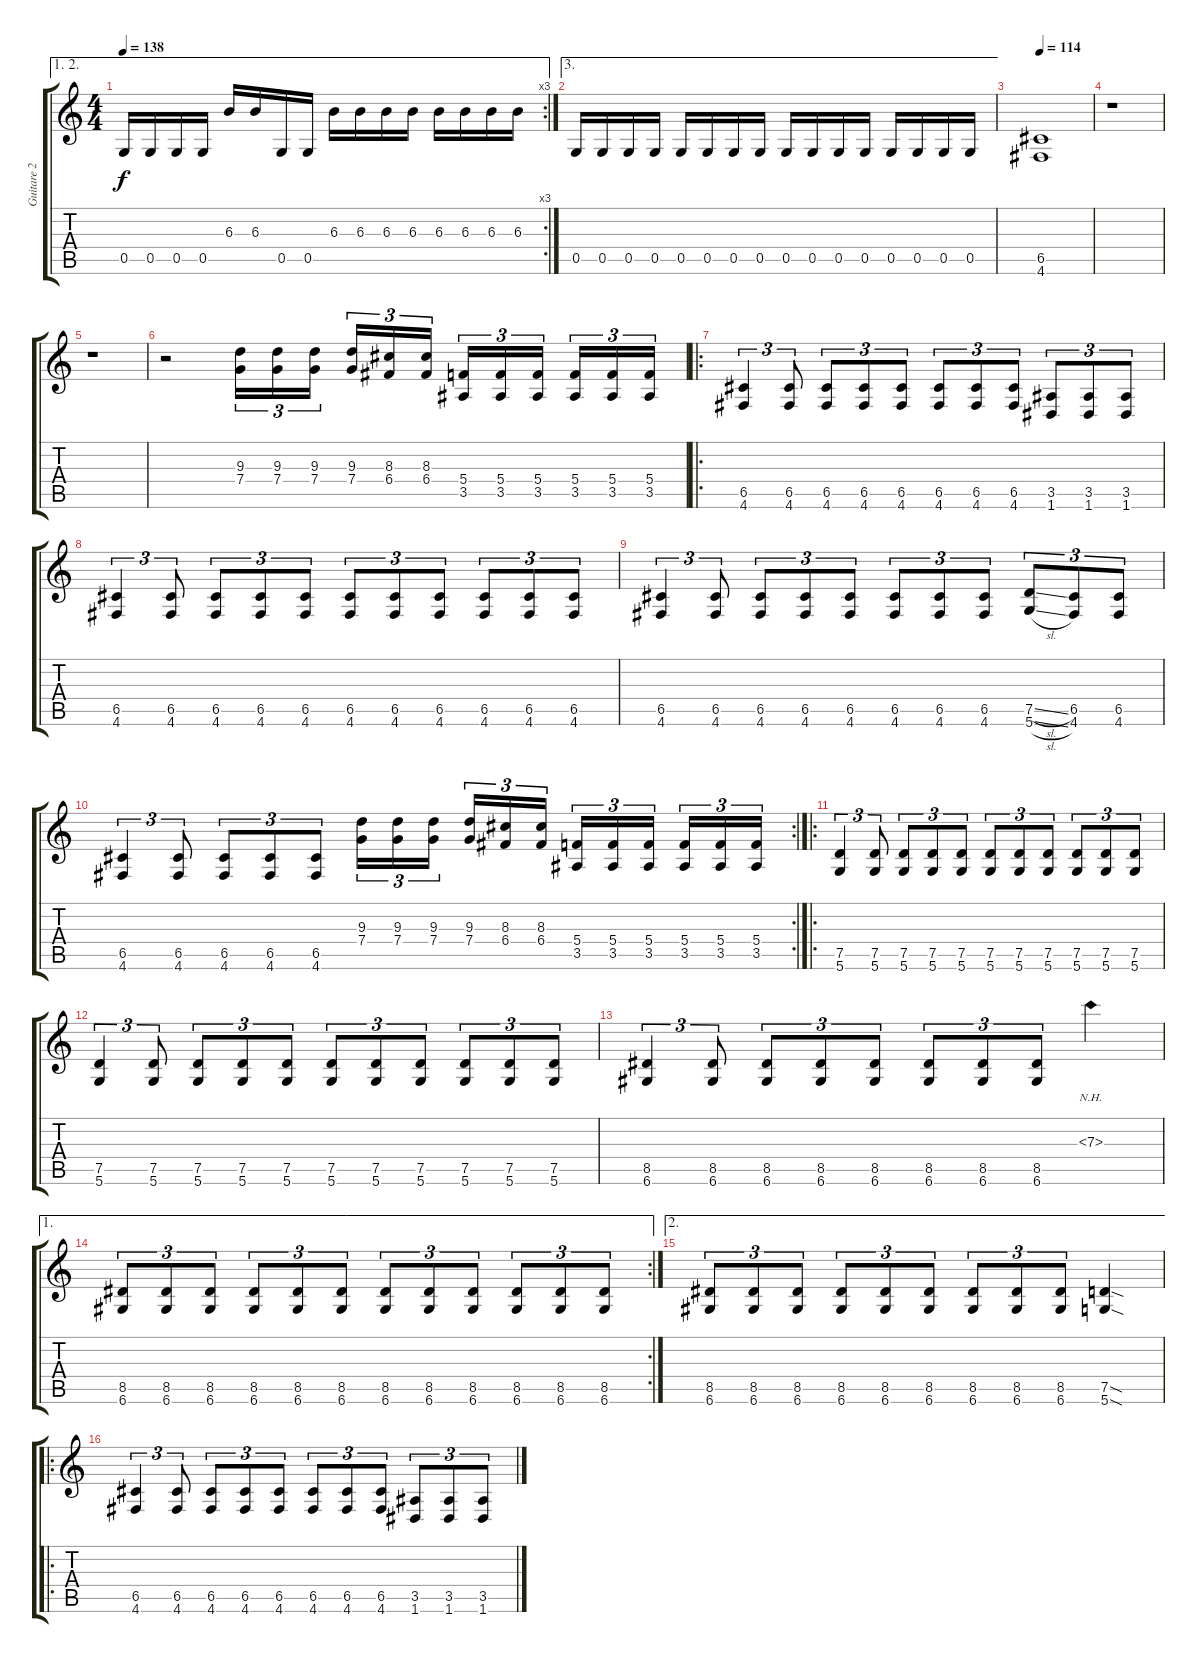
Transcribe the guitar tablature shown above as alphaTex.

\track ("Guitare 2" "Guitare 2") {instrument distortionguitar}
\staff {score tabs}
\tuning (D4 A3 F3 C3 G2 D2) {hide}
\ae (1 2)
\rc 3
\ts (4 4)
\tempo 138
\clef g2
\ks c
0.5.16{dy f} 0.5.16 0.5.16 0.5.16 6.3.16 6.3.16 0.5.16 0.5.16 6.3.16 6.3.16 6.3.16 6.3.16 6.3.16 6.3.16 6.3.16 6.3.16 |
\ae 3
0.5.16 0.5.16 0.5.16 0.5.16 0.5.16 0.5.16 0.5.16 0.5.16 0.5.16 0.5.16 0.5.16 0.5.16 0.5.16 0.5.16 0.5.16 0.5.16 |
\tempo 114
(6.5 4.6).1{volume 0} |
r.1 |
r.1 |
r.2 (9.3 7.4).16{tu (3 2) volume 16} (9.3 7.4).16{tu (3 2)} (9.3 7.4).16{tu (3 2) beam splitsecondary} (9.3 7.4).16{tu (3 2)} (8.3 6.4).16{tu (3 2)} (8.3 6.4).16{tu (3 2)} (5.4 3.5).16{tu (3 2)} (5.4 3.5).16{tu (3 2)} (5.4 3.5).16{tu (3 2) beam splitsecondary} (5.4 3.5).16{tu (3 2)} (5.4 3.5).16{tu (3 2)} (5.4 3.5).16{tu (3 2)} |
\ro
(6.5 4.6).4{tu (3 2)} (6.5 4.6).8{tu (3 2)} (6.5 4.6).8{tu (3 2)} (6.5 4.6).8{tu (3 2)} (6.5 4.6).8{tu (3 2)} (6.5 4.6).8{tu (3 2)} (6.5 4.6).8{tu (3 2)} (6.5 4.6).8{tu (3 2)} (3.5 1.6).8{tu (3 2)} (3.5 1.6).8{tu (3 2)} (3.5 1.6).8{tu (3 2)} |
(6.5 4.6).4{tu (3 2)} (6.5 4.6).8{tu (3 2)} (6.5 4.6).8{tu (3 2)} (6.5 4.6).8{tu (3 2)} (6.5 4.6).8{tu (3 2)} (6.5 4.6).8{tu (3 2)} (6.5 4.6).8{tu (3 2)} (6.5 4.6).8{tu (3 2)} (6.5 4.6).8{tu (3 2)} (6.5 4.6).8{tu (3 2)} (6.5 4.6).8{tu (3 2)} |
(6.5 4.6).4{tu (3 2)} (6.5 4.6).8{tu (3 2)} (6.5 4.6).8{tu (3 2)} (6.5 4.6).8{tu (3 2)} (6.5 4.6).8{tu (3 2)} (6.5 4.6).8{tu (3 2)} (6.5 4.6).8{tu (3 2)} (6.5 4.6).8{tu (3 2)} (7.5{sl} 5.6{sl}).8{tu (3 2)} (6.5 4.6).8{tu (3 2)} (6.5 4.6).8{tu (3 2)} |
\rc 2
(6.5 4.6).4{tu (3 2)} (6.5 4.6).8{tu (3 2)} (6.5 4.6).8{tu (3 2)} (6.5 4.6).8{tu (3 2)} (6.5 4.6).8{tu (3 2)} (9.3 7.4).16{tu (3 2)} (9.3 7.4).16{tu (3 2)} (9.3 7.4).16{tu (3 2) beam splitsecondary} (9.3 7.4).16{tu (3 2)} (8.3 6.4).16{tu (3 2)} (8.3 6.4).16{tu (3 2)} (5.4 3.5).16{tu (3 2)} (5.4 3.5).16{tu (3 2)} (5.4 3.5).16{tu (3 2) beam splitsecondary} (5.4 3.5).16{tu (3 2)} (5.4 3.5).16{tu (3 2)} (5.4 3.5).16{tu (3 2)} |
\ro
(7.5 5.6).4{tu (3 2)} (7.5 5.6).8{tu (3 2)} (7.5 5.6).8{tu (3 2)} (7.5 5.6).8{tu (3 2)} (7.5 5.6).8{tu (3 2)} (7.5 5.6).8{tu (3 2)} (7.5 5.6).8{tu (3 2)} (7.5 5.6).8{tu (3 2)} (7.5 5.6).8{tu (3 2)} (7.5 5.6).8{tu (3 2)} (7.5 5.6).8{tu (3 2)} |
(7.5 5.6).4{tu (3 2)} (7.5 5.6).8{tu (3 2)} (7.5 5.6).8{tu (3 2)} (7.5 5.6).8{tu (3 2)} (7.5 5.6).8{tu (3 2)} (7.5 5.6).8{tu (3 2)} (7.5 5.6).8{tu (3 2)} (7.5 5.6).8{tu (3 2)} (7.5 5.6).8{tu (3 2)} (7.5 5.6).8{tu (3 2)} (7.5 5.6).8{tu (3 2)} |
(8.5 6.6).4{tu (3 2)} (8.5 6.6).8{tu (3 2)} (8.5 6.6).8{tu (3 2)} (8.5 6.6).8{tu (3 2)} (8.5 6.6).8{tu (3 2)} (8.5 6.6).8{tu (3 2)} (8.5 6.6).8{tu (3 2)} (8.5 6.6).8{tu (3 2)} 7.3{nh}.4 |
\ae 1
\rc 2
(8.5 6.6).8{tu (3 2)} (8.5 6.6).8{tu (3 2)} (8.5 6.6).8{tu (3 2)} (8.5 6.6).8{tu (3 2)} (8.5 6.6).8{tu (3 2)} (8.5 6.6).8{tu (3 2)} (8.5 6.6).8{tu (3 2)} (8.5 6.6).8{tu (3 2)} (8.5 6.6).8{tu (3 2)} (8.5 6.6).8{tu (3 2)} (8.5 6.6).8{tu (3 2)} (8.5 6.6).8{tu (3 2)} |
\ae 2
(8.5 6.6).8{tu (3 2)} (8.5 6.6).8{tu (3 2)} (8.5 6.6).8{tu (3 2)} (8.5 6.6).8{tu (3 2)} (8.5 6.6).8{tu (3 2)} (8.5 6.6).8{tu (3 2)} (8.5 6.6).8{tu (3 2)} (8.5 6.6).8{tu (3 2)} (8.5 6.6).8{tu (3 2)} (7.5{sod} 5.6{sod}).4 |
\ro
(6.5 4.6).4{tu (3 2)} (6.5 4.6).8{tu (3 2)} (6.5 4.6).8{tu (3 2)} (6.5 4.6).8{tu (3 2)} (6.5 4.6).8{tu (3 2)} (6.5 4.6).8{tu (3 2)} (6.5 4.6).8{tu (3 2)} (6.5 4.6).8{tu (3 2)} (3.5 1.6).8{tu (3 2)} (3.5 1.6).8{tu (3 2)} (3.5 1.6).8{tu (3 2)}
